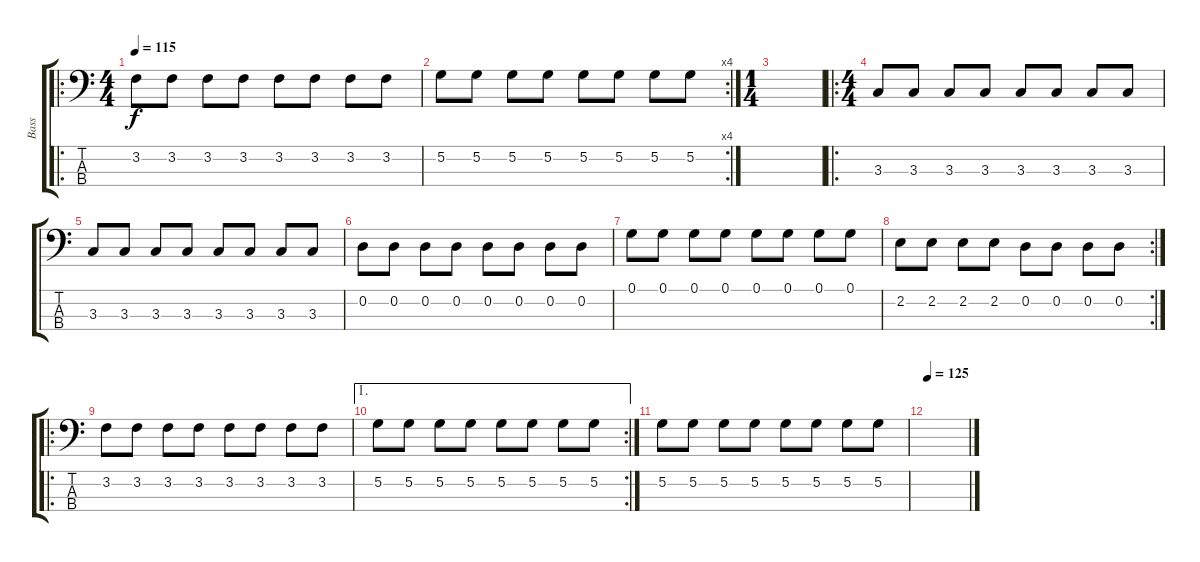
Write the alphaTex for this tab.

\track ("Bass" "Bass") {instrument electricbassfinger}
\staff {score tabs}
\tuning (G2 D2 A1 E1) {hide}
\ro
\ts (4 4)
\tempo 115
\clef f4
\ks c
3.2.8{dy f} 3.2.8 3.2.8 3.2.8 3.2.8 3.2.8 3.2.8 3.2.8 |
\rc 4
5.2.8 5.2.8 5.2.8 5.2.8 5.2.8 5.2.8 5.2.8 5.2.8 |
\ts (1 4)
|
\ro
\ts (4 4)
3.3.8 3.3.8 3.3.8 3.3.8 3.3.8 3.3.8 3.3.8 3.3.8 |
3.3.8 3.3.8 3.3.8 3.3.8 3.3.8 3.3.8 3.3.8 3.3.8 |
0.2.8 0.2.8 0.2.8 0.2.8 0.2.8 0.2.8 0.2.8 0.2.8 |
0.1.8 0.1.8 0.1.8 0.1.8 0.1.8 0.1.8 0.1.8 0.1.8 |
\rc 2
2.2.8 2.2.8 2.2.8 2.2.8 0.2.8 0.2.8 0.2.8 0.2.8 |
\ro
3.2.8 3.2.8 3.2.8 3.2.8 3.2.8 3.2.8 3.2.8 3.2.8 |
\ae 1
\rc 2
5.2.8 5.2.8 5.2.8 5.2.8 5.2.8 5.2.8 5.2.8 5.2.8 |
5.2.8 5.2.8 5.2.8 5.2.8 5.2.8 5.2.8 5.2.8 5.2.8 |
\tempo 85
\tempo 125
